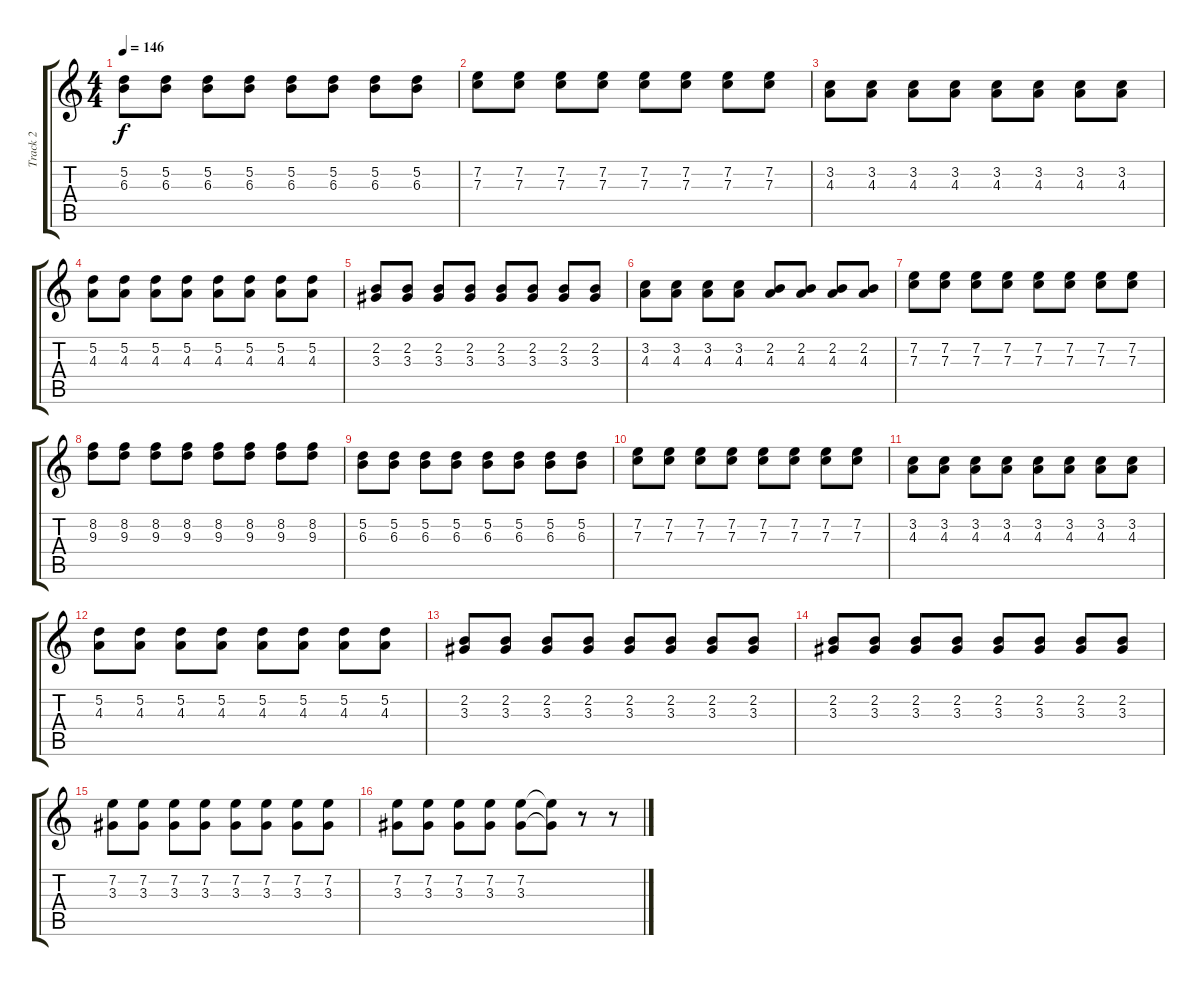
\track ("Track 2" "Track 2") {instrument distortionguitar bank 255}
\staff {score tabs}
\tuning (D4 A3 F3 C3 G2 C2) {hide}
\ts (4 4)
\tempo 146
\clef g2
\ks c
(5.2 6.3).8{dy f} (5.2 6.3).8 (5.2 6.3).8 (5.2 6.3).8 (5.2 6.3).8 (5.2 6.3).8 (5.2 6.3).8 (5.2 6.3).8 |
(7.2 7.3).8 (7.2 7.3).8 (7.2 7.3).8 (7.2 7.3).8 (7.2 7.3).8 (7.2 7.3).8 (7.2 7.3).8 (7.2 7.3).8 |
(3.2 4.3).8 (3.2 4.3).8 (3.2 4.3).8 (3.2 4.3).8 (3.2 4.3).8 (3.2 4.3).8 (3.2 4.3).8 (3.2 4.3).8 |
(5.2 4.3).8 (5.2 4.3).8 (5.2 4.3).8 (5.2 4.3).8 (5.2 4.3).8 (5.2 4.3).8 (5.2 4.3).8 (5.2 4.3).8 |
(2.2 3.3).8 (2.2 3.3).8 (2.2 3.3).8 (2.2 3.3).8 (2.2 3.3).8 (2.2 3.3).8 (2.2 3.3).8 (2.2 3.3).8 |
(3.2 4.3).8 (3.2 4.3).8 (3.2 4.3).8 (3.2 4.3).8 (2.2 4.3).8 (2.2 4.3).8 (2.2 4.3).8 (2.2 4.3).8 |
(7.2 7.3).8 (7.2 7.3).8 (7.2 7.3).8 (7.2 7.3).8 (7.2 7.3).8 (7.2 7.3).8 (7.2 7.3).8 (7.2 7.3).8 |
(8.2 9.3).8 (8.2 9.3).8 (8.2 9.3).8 (8.2 9.3).8 (8.2 9.3).8 (8.2 9.3).8 (8.2 9.3).8 (8.2 9.3).8 |
(5.2 6.3).8 (5.2 6.3).8 (5.2 6.3).8 (5.2 6.3).8 (5.2 6.3).8 (5.2 6.3).8 (5.2 6.3).8 (5.2 6.3).8 |
(7.2 7.3).8 (7.2 7.3).8 (7.2 7.3).8 (7.2 7.3).8 (7.2 7.3).8 (7.2 7.3).8 (7.2 7.3).8 (7.2 7.3).8 |
(3.2 4.3).8 (3.2 4.3).8 (3.2 4.3).8 (3.2 4.3).8 (3.2 4.3).8 (3.2 4.3).8 (3.2 4.3).8 (3.2 4.3).8 |
(5.2 4.3).8 (5.2 4.3).8 (5.2 4.3).8 (5.2 4.3).8 (5.2 4.3).8 (5.2 4.3).8 (5.2 4.3).8 (5.2 4.3).8 |
(2.2 3.3).8 (2.2 3.3).8 (2.2 3.3).8 (2.2 3.3).8 (2.2 3.3).8 (2.2 3.3).8 (2.2 3.3).8 (2.2 3.3).8 |
(2.2 3.3).8 (2.2 3.3).8 (2.2 3.3).8 (2.2 3.3).8 (2.2 3.3).8 (2.2 3.3).8 (2.2 3.3).8 (2.2 3.3).8 |
(7.2 3.3).8 (7.2 3.3).8 (7.2 3.3).8 (7.2 3.3).8 (7.2 3.3).8 (7.2 3.3).8 (7.2 3.3).8 (7.2 3.3).8 |
(7.2 3.3).8 (7.2 3.3).8 (7.2 3.3).8 (7.2 3.3).8 (7.2 3.3).8 (7.2{t} 3.3{t}).8 r.8 r.8
